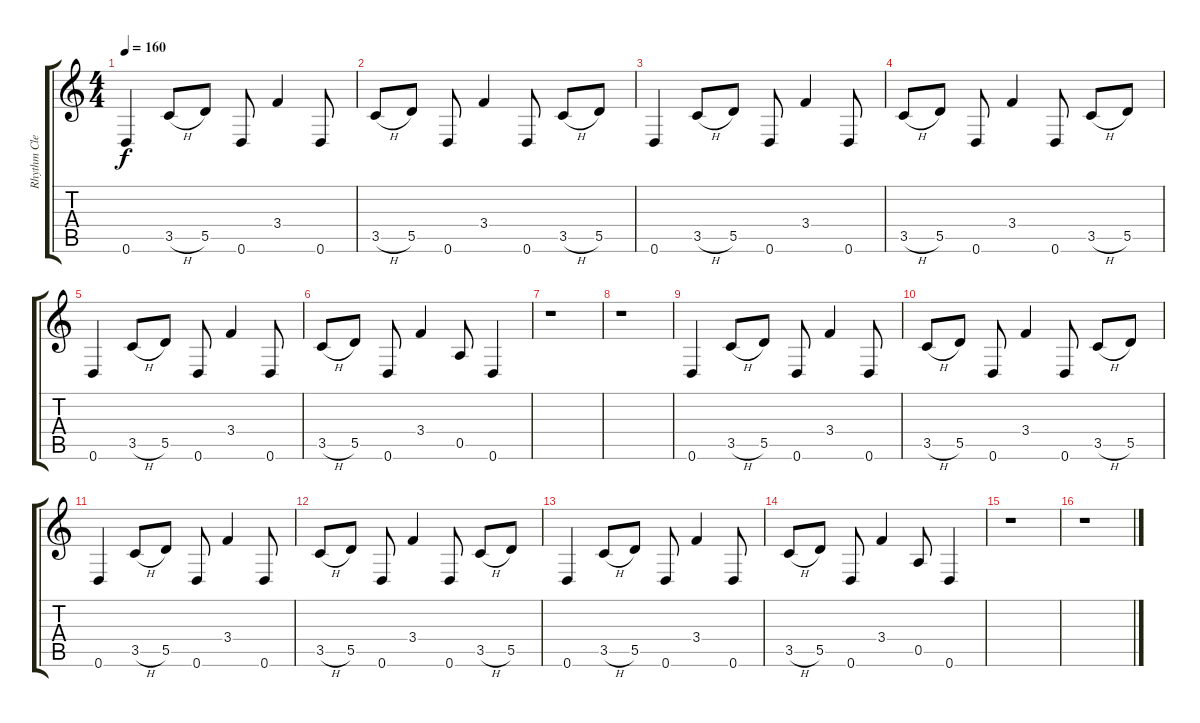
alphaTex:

\track ("Rhythm Clean" "Rhythm Cle") {instrument acousticguitarsteel}
\staff {score tabs}
\tuning (E4 B3 G3 D3 A2 D2) {hide}
\ts (4 4)
\tempo 160
\clef g2
\ks c
0.6.4{dy f} 3.5{h}.8 5.5.8 0.6.8 3.4.4 0.6.8 |
3.5{h}.8 5.5.8 0.6.8 3.4.4 0.6.8 3.5{h}.8 5.5.8 |
0.6.4 3.5{h}.8 5.5.8 0.6.8 3.4.4 0.6.8 |
3.5{h}.8 5.5.8 0.6.8 3.4.4 0.6.8 3.5{h}.8 5.5.8 |
0.6.4 3.5{h}.8 5.5.8 0.6.8 3.4.4 0.6.8 |
3.5{h}.8 5.5.8 0.6.8 3.4.4 0.5.8 0.6.4 |
r.1 |
r.1 |
0.6.4 3.5{h}.8 5.5.8 0.6.8 3.4.4 0.6.8 |
3.5{h}.8 5.5.8 0.6.8 3.4.4 0.6.8 3.5{h}.8 5.5.8 |
0.6.4 3.5{h}.8 5.5.8 0.6.8 3.4.4 0.6.8 |
3.5{h}.8 5.5.8 0.6.8 3.4.4 0.6.8 3.5{h}.8 5.5.8 |
0.6.4 3.5{h}.8 5.5.8 0.6.8 3.4.4 0.6.8 |
3.5{h}.8 5.5.8 0.6.8 3.4.4 0.5.8 0.6.4 |
r.1 |
r.1
